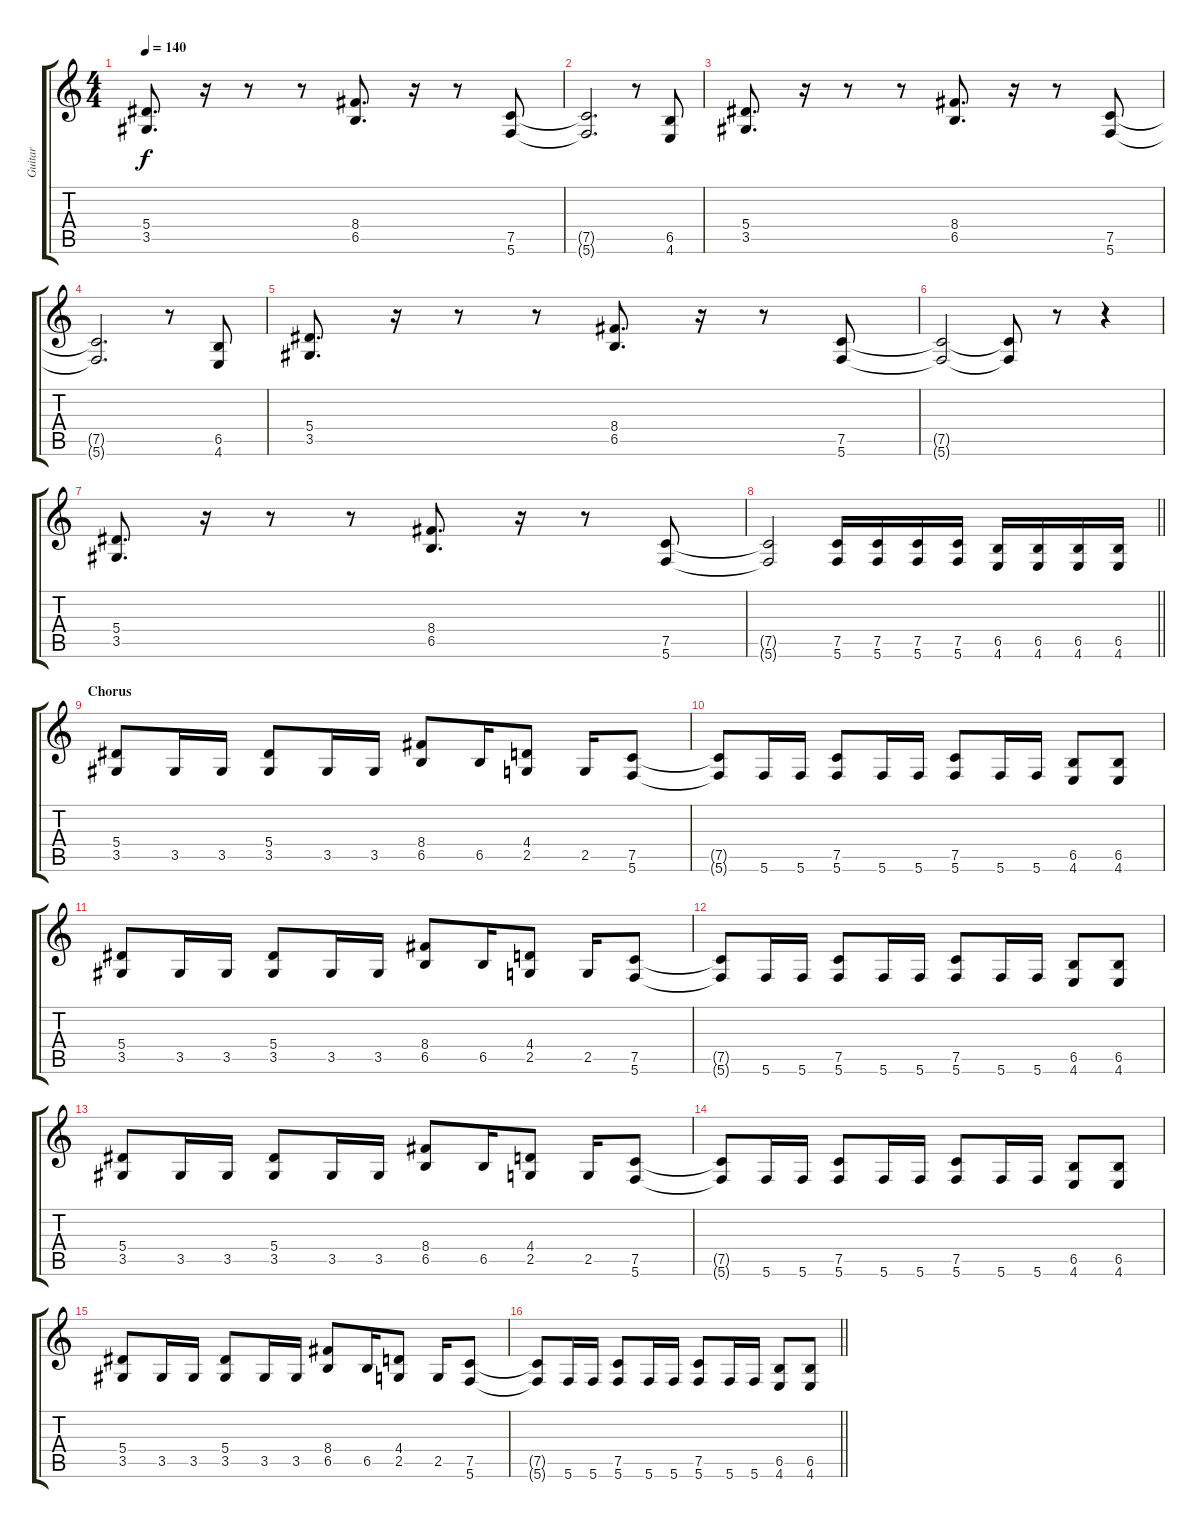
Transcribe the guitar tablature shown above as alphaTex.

\track ("Guitar" "Guitar") {instrument distortionguitar}
\staff {score tabs}
\tuning (C4 G3 Eb3 Bb2 F2 C2) {hide}
\ts (4 4)
\tempo 140
\clef g2
\ks c
(5.4 3.5).8{d dy f} r.16 r.8 r.8 (8.4 6.5).8{d} r.16 r.8 (7.5 5.6).8 |
(7.5{t} 5.6{t}).2{d} r.8 (6.5 4.6).8 |
(5.4 3.5).8{d} r.16 r.8 r.8 (8.4 6.5).8{d} r.16 r.8 (7.5 5.6).8 |
(7.5{t} 5.6{t}).2{d} r.8 (6.5 4.6).8 |
(5.4 3.5).8{d} r.16 r.8 r.8 (8.4 6.5).8{d} r.16 r.8 (7.5 5.6).8 |
(7.5{t} 5.6{t}).2 (7.5{t} 5.6{t}).8 r.8 r.4 |
(5.4 3.5).8{d} r.16 r.8 r.8 (8.4 6.5).8{d} r.16 r.8 (7.5 5.6).8 |
\barLineRight lightlight
(7.5{t} 5.6{t}).2 (7.5 5.6).16 (7.5 5.6).16 (7.5 5.6).16 (7.5 5.6).16 (6.5 4.6).16 (6.5 4.6).16 (6.5 4.6).16 (6.5 4.6).16 |
\section ("" "Chorus")
(5.4 3.5).8 3.5.16 3.5.16 (5.4 3.5).8 3.5.16 3.5.16 (8.4 6.5).8 6.5.16 (4.4 2.5).8 2.5.16 (7.5 5.6).8 |
(7.5{t} 5.6{t}).8 5.6.16 5.6.16 (7.5 5.6).8 5.6.16 5.6.16 (7.5 5.6).8 5.6.16 5.6.16 (6.5 4.6).8 (6.5 4.6).8 |
(5.4 3.5).8 3.5.16 3.5.16 (5.4 3.5).8 3.5.16 3.5.16 (8.4 6.5).8 6.5.16 (4.4 2.5).8 2.5.16 (7.5 5.6).8 |
(7.5{t} 5.6{t}).8 5.6.16 5.6.16 (7.5 5.6).8 5.6.16 5.6.16 (7.5 5.6).8 5.6.16 5.6.16 (6.5 4.6).8 (6.5 4.6).8 |
(5.4 3.5).8 3.5.16 3.5.16 (5.4 3.5).8 3.5.16 3.5.16 (8.4 6.5).8 6.5.16 (4.4 2.5).8 2.5.16 (7.5 5.6).8 |
(7.5{t} 5.6{t}).8 5.6.16 5.6.16 (7.5 5.6).8 5.6.16 5.6.16 (7.5 5.6).8 5.6.16 5.6.16 (6.5 4.6).8 (6.5 4.6).8 |
(5.4 3.5).8 3.5.16 3.5.16 (5.4 3.5).8 3.5.16 3.5.16 (8.4 6.5).8 6.5.16 (4.4 2.5).8 2.5.16 (7.5 5.6).8 |
\barLineRight lightlight
(7.5{t} 5.6{t}).8 5.6.16 5.6.16 (7.5 5.6).8 5.6.16 5.6.16 (7.5 5.6).8 5.6.16 5.6.16 (6.5 4.6).8 (6.5 4.6).8
